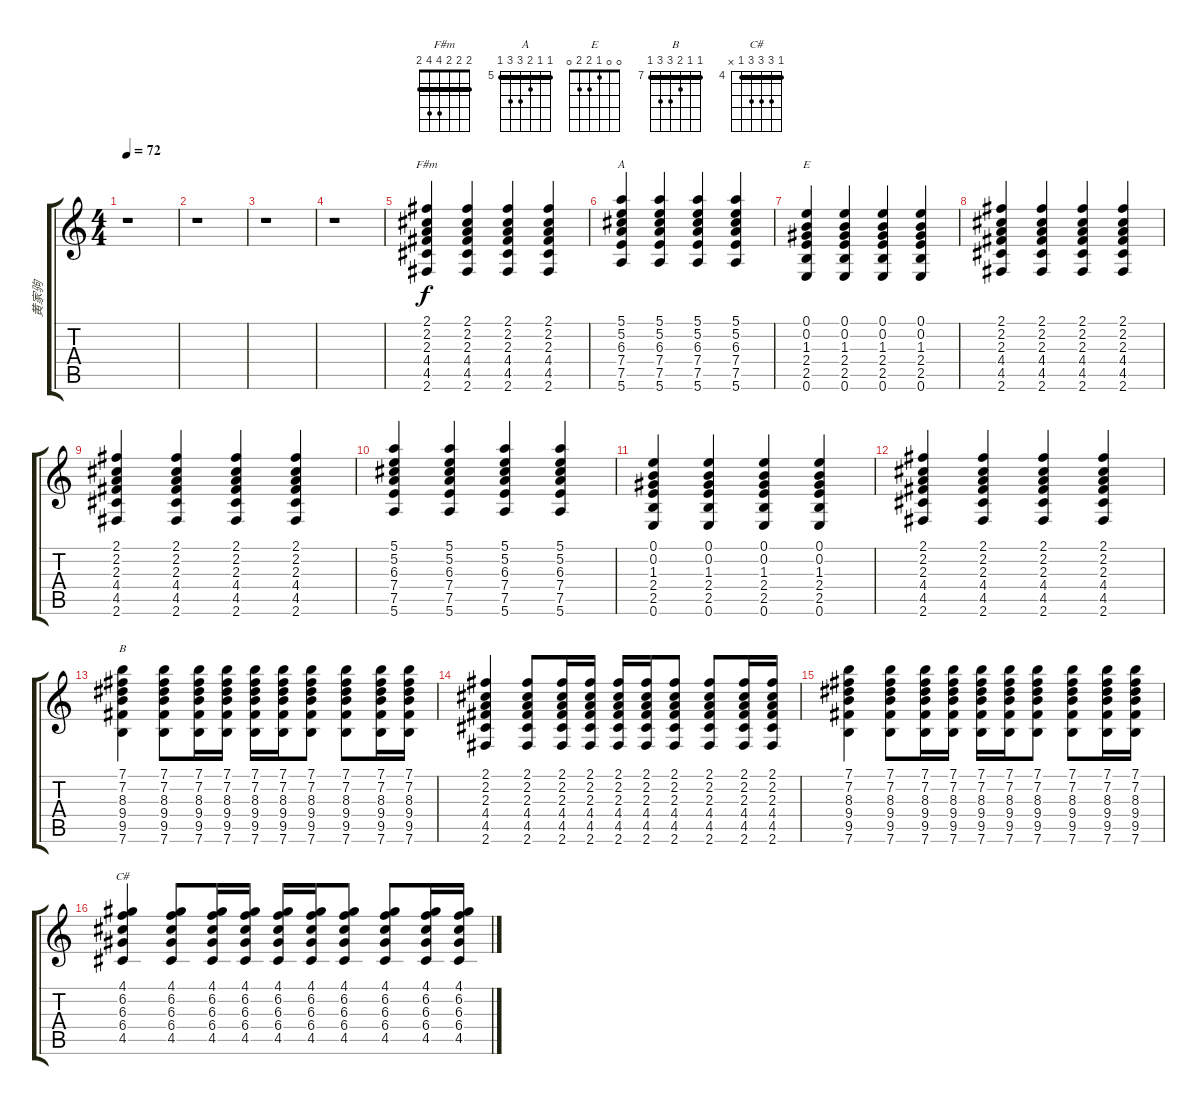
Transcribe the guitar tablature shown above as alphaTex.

\track ("黄家驹" "黄家驹") {instrument acousticguitarsteel}
\staff {score tabs}
\tuning (E4 B3 G3 D3 A2 E2) {hide}
\chord ("F#m" 2 2 2 4 4 2) {barre 2}
\chord ("A" 5 5 6 7 7 5) {firstfret 5 barre 5}
\chord ("E" 0 0 1 2 2 0)
\chord ("B" 7 7 8 9 9 7) {firstfret 7 barre 7}
\chord ("C#" 4 6 6 6 4 x) {firstfret 4 barre 4}
\ts (4 4)
\tempo 72
\clef g2
\ks c
r.1{dy f instrument acousticguitarsteel} |
r.1 |
r.1 |
r.1 |
(2.1 2.2 2.3 4.4 4.5 2.6).4{ch "F#m"} (2.1 2.2 2.3 4.4 4.5 2.6).4 (2.1 2.2 2.3 4.4 4.5 2.6).4 (2.1 2.2 2.3 4.4 4.5 2.6).4 |
(5.1 5.2 6.3 7.4 7.5 5.6).4{ch "A"} (5.1 5.2 6.3 7.4 7.5 5.6).4 (5.1 5.2 6.3 7.4 7.5 5.6).4 (5.1 5.2 6.3 7.4 7.5 5.6).4 |
(0.1 0.2 1.3 2.4 2.5 0.6).4{ch "E"} (0.1 0.2 1.3 2.4 2.5 0.6).4 (0.1 0.2 1.3 2.4 2.5 0.6).4 (0.1 0.2 1.3 2.4 2.5 0.6).4 |
(2.1 2.2 2.3 4.4 4.5 2.6).4 (2.1 2.2 2.3 4.4 4.5 2.6).4 (2.1 2.2 2.3 4.4 4.5 2.6).4 (2.1 2.2 2.3 4.4 4.5 2.6).4 |
(2.1 2.2 2.3 4.4 4.5 2.6).4 (2.1 2.2 2.3 4.4 4.5 2.6).4 (2.1 2.2 2.3 4.4 4.5 2.6).4 (2.1 2.2 2.3 4.4 4.5 2.6).4 |
(5.1 5.2 6.3 7.4 7.5 5.6).4 (5.1 5.2 6.3 7.4 7.5 5.6).4 (5.1 5.2 6.3 7.4 7.5 5.6).4 (5.1 5.2 6.3 7.4 7.5 5.6).4 |
(0.1 0.2 1.3 2.4 2.5 0.6).4 (0.1 0.2 1.3 2.4 2.5 0.6).4 (0.1 0.2 1.3 2.4 2.5 0.6).4 (0.1 0.2 1.3 2.4 2.5 0.6).4 |
(2.1 2.2 2.3 4.4 4.5 2.6).4 (2.1 2.2 2.3 4.4 4.5 2.6).4 (2.1 2.2 2.3 4.4 4.5 2.6).4 (2.1 2.2 2.3 4.4 4.5 2.6).4 |
(7.1 7.2 8.3 9.4 9.5 7.6).4{ch "B"} (7.1 7.2 8.3 9.4 9.5 7.6).8 (7.1 7.2 8.3 9.4 9.5 7.6).16 (7.1 7.2 8.3 9.4 9.5 7.6).16 (7.1 7.2 8.3 9.4 9.5 7.6).16 (7.1 7.2 8.3 9.4 9.5 7.6).16 (7.1 7.2 8.3 9.4 9.5 7.6).8 (7.1 7.2 8.3 9.4 9.5 7.6).8 (7.1 7.2 8.3 9.4 9.5 7.6).16 (7.1 7.2 8.3 9.4 9.5 7.6).16 |
(2.1 2.2 2.3 4.4 4.5 2.6).4 (2.1 2.2 2.3 4.4 4.5 2.6).8 (2.1 2.2 2.3 4.4 4.5 2.6).16 (2.1 2.2 2.3 4.4 4.5 2.6).16 (2.1 2.2 2.3 4.4 4.5 2.6).16 (2.1 2.2 2.3 4.4 4.5 2.6).16 (2.1 2.2 2.3 4.4 4.5 2.6).8 (2.1 2.2 2.3 4.4 4.5 2.6).8 (2.1 2.2 2.3 4.4 4.5 2.6).16 (2.1 2.2 2.3 4.4 4.5 2.6).16 |
(7.1 7.2 8.3 9.4 9.5 7.6).4 (7.1 7.2 8.3 9.4 9.5 7.6).8 (7.1 7.2 8.3 9.4 9.5 7.6).16 (7.1 7.2 8.3 9.4 9.5 7.6).16 (7.1 7.2 8.3 9.4 9.5 7.6).16 (7.1 7.2 8.3 9.4 9.5 7.6).16 (7.1 7.2 8.3 9.4 9.5 7.6).8 (7.1 7.2 8.3 9.4 9.5 7.6).8 (7.1 7.2 8.3 9.4 9.5 7.6).16 (7.1 7.2 8.3 9.4 9.5 7.6).16 |
(4.1 6.2 6.3 6.4 4.5).4{ch "C#"} (4.1 6.2 6.3 6.4 4.5).8 (4.1 6.2 6.3 6.4 4.5).16 (4.1 6.2 6.3 6.4 4.5).16 (4.1 6.2 6.3 6.4 4.5).16 (4.1 6.2 6.3 6.4 4.5).16 (4.1 6.2 6.3 6.4 4.5).8 (4.1 6.2 6.3 6.4 4.5).8 (4.1 6.2 6.3 6.4 4.5).16 (4.1 6.2 6.3 6.4 4.5).16
